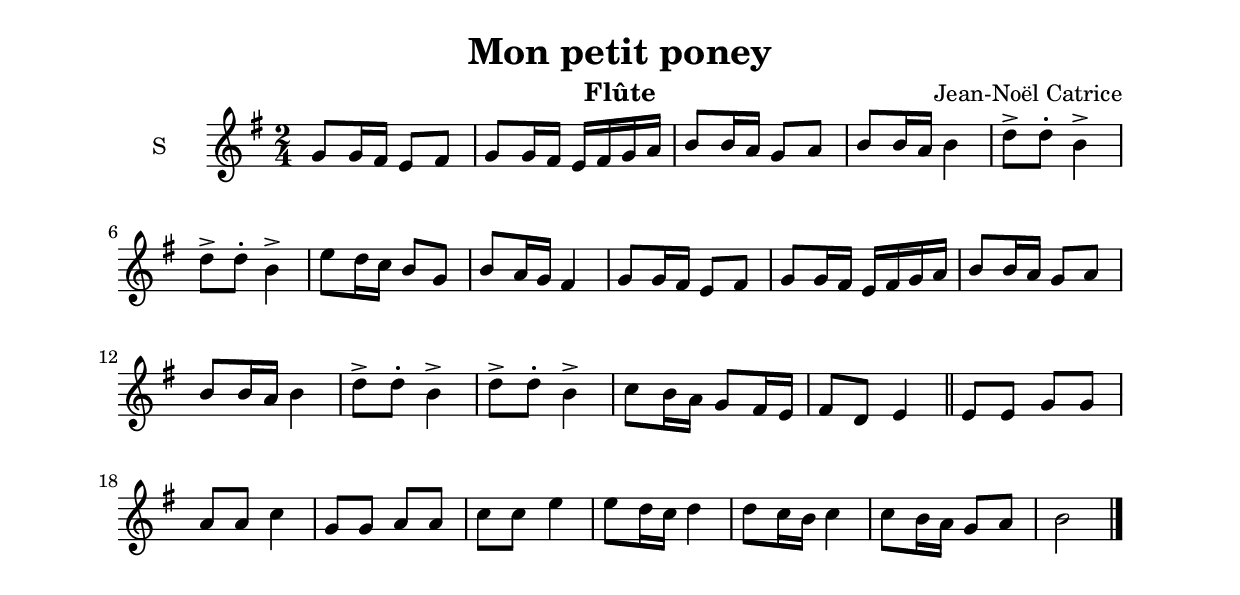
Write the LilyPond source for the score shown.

\version "2.18.2"
\language "italiano"

\header {
  title = "Mon petit poney"
  instrument = "Flûte"
  composer = "Jean-Noël Catrice"
}

global = {
  \key sol \major
  \time 2/4
}

soprano = \relative do''{
  \global
  sol8 sol16 fad mi8 fad
  sol8 sol16 fad mi fad sol la
  si8 si16 la sol8 la
  si8 si16 la si4
  re8 -> re-. si4 ->
  re8 -> re-. si4 ->
  mi8 re16 do si8 sol
  si8 la16 sol fad4
  sol8 sol16 fad mi8 fad
  sol8 sol16 fad mi fad sol la
  si8 si16 la sol8 la
  si8 si16 la si4
  re8 -> re-. si4 ->
  re8 -> re-. si4 ->
  do8 si16 la sol8 fad16 mi
  fad8 re mi4
  
  \bar "||"
  
  mi8 mi sol sol
  la8 la do4
  sol8 sol la la
  do8 do mi4
  
  mi8 re16 do re4
  re8 do16 si do4
  do8 si16 la sol8 la
  si2
  
  \bar "|."
}


\book{
  \paper {
    left-margin = 20\mm
    right-margin = 20\mm
    top-margin = 20\mm
    bottom-margin = 20\mm
  }

  \score {
  <<
  \new Staff \with { instrumentName = "S" midiInstrument = flute } { \clef treble \soprano }
  >>
    \layout {
      \context{
        \Staff
        \override BreathingSign.text = \markup { \musicglyph "comma" }
      }
    }
    \midi {
      \tempo 4=120
    }
  }
}
